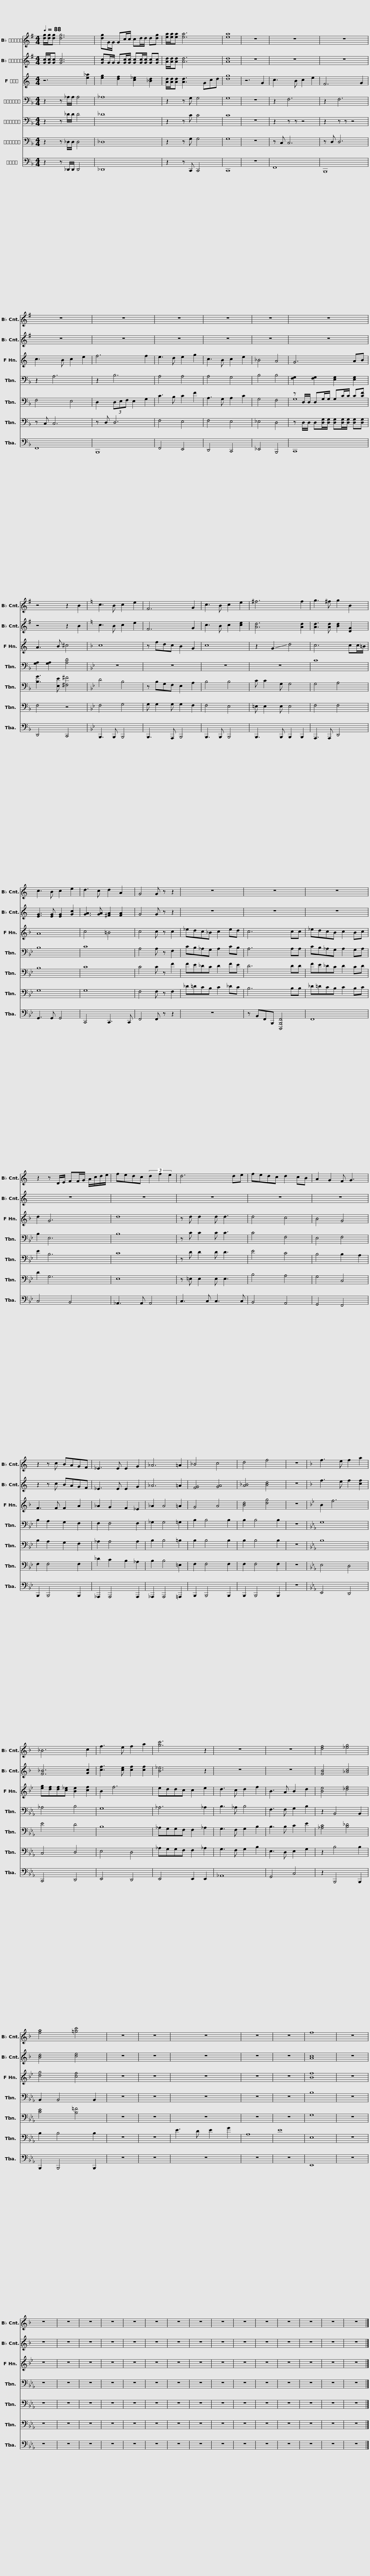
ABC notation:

X:1
%%score 1 2 3 4 ( 5 6 ) 7 8
L:1/8
Q:1/4=88
M:4/4
I:linebreak $
K:F
V:1 treble transpose=-2
V:2 treble transpose=-2
V:3 treble transpose=-7
V:4 bass
V:5 bass
V:6 bass
V:7 bass
V:8 bass
V:1
[K:G] [dg]/[dg]/[dg] [dg]6 | [dg]G/G/ Gc/c/ cd/d/ d[dg] | [ea]/[ea]/[ea] [ea]6 | [ea]8 | z8 |$ %5
 z8 | z8 | z8 | z8 | z8 | %10
 z8 | z8 |$ z8 | z4 z2 B2 |[K:C] c3 B c2 e2 | %15
 F6 G2 | c3 B c2 e2 |$ ^f6 f2 | g3 ^f g2 B2 | c3 B c2 e2 | %20
 d3 c d2 A2 | G4 G z z2 |$ z8 | z8 | z8 |$ %25
 z2 z D/E/ FF/G/ A/c/d/e/ | fedc (3d2 f2 e2 | d6 de | fedc d2 cB | A2 G2 F G3 |$ %30
 z2 z c BAGF | _E3 E E2 G2 | _A6 =A2 | _B4 c4 | d4 f4 | %35
 z8 |[K:F] f3 e f2 a2 |$ _B6 c2 | f3 e f2 a2 | [gc']6 z2 | %40
 z8 | z8 | [df]4 [_eg]4 |$ [fa]4 [=gc']4 | z8 | %45
 z8 | z8 | z8 | z8 | f8 | %50
 z8 | z8 | z8 | z8 | z8 | %55
 z8 | z8 |$ z8 | z8 | z8 | %60
 z8 | z8 | z8 | z8 | z8 | %65
 z8 |] %66
V:2
[K:G] [Gc]/[Gc]/[Gc] [Gc]6 | [Gc]G/G/ G[Gc]/[Gc]/ [Gc][Gc]/[Gc]/ [Gc][Gc] | [Ad]/[Ad]/[Ad] [Ad]6 | [Ad]8 | z8 |$ %5
 z8 | z8 | z8 | z8 | z8 | %10
 z8 | z8 |$ z8 | z4 z2 B2 |[K:C] c3 B c2 e2 | %15
 F6 G2 | c3 B c2 [ce]2 |$ [Ad]6 [Ad]2 | [Ad]3 [Ad] [Bd]2 [DG]2 | [EG]3 [EG] [EG]2 [Gc]2 | %20
 [GA]3 [GA] [^FA]2 [FA]2 | G4 G z z2 |$ z8 | z8 | z8 |$ %25
 z8 | z8 | z8 | z8 | z8 |$ %30
 z2 z c BAGF | _E3 E E2 G2 | _A6 =A2 | [FG]4 [GA]4 | [A_B]4 [Bd]4 | %35
 z8 |[K:F] f3 e f2 [cf]2 |$ [F_B]6 [Gc]2 | [cf]3 [ce] [cf]2 [cf]2 | [B_e]6 z2 | %40
 z8 | z8 | [FB]4 [_Ac]4 |$ [Bd]4 [ce]4 | z8 | %45
 z8 | z8 | z8 | z8 | [Ac]8 | %50
 z8 | z8 | z8 | z8 | z8 | %55
 z8 | z8 |$ z8 | z8 | z8 | %60
 z8 | z8 | z8 | z8 | z8 | %65
 z8 |] %66
V:3
[K:C] z6 [e_a]2 | [eg]2 [df]2 [c_e]2 [_Bd]2 | [Ad]/[Ad]/[Ad] [Ad]3 Gcd | [dg]8 | z6 G2 |$ %5
 c3 B c2 e2 | F6 G2 | c3 B c2 e2 | f6 f2 | e3 d e2 g2 | %10
 c3 B c2 e2 | _B4 A4 |$ G6 AB | A3 B ^c4 |[K:F] c8 | %15
 z fdc B2 G2 | c8 |$ z2 !-(!G2 !-)!d4 | c6 cc/=B/ | A8 | %20
 c4 =B4 | c4 c z c2 |$ _edc_B c2 ed | c6 cc | _edcB c2 Bc |$ %25
 d2 G6 | d8 | z d d2 d d3 | d4 c4 | B4 G4 |$ %30
 F3 F F2 A2 | _A2 G2 F2 _E2 | _A2 A4 =A2 | G4 A4 | [Bd]4 [dg]4 | %35
 z8 |[K:Bb] B2 f6 |$ [eg][df][df][c_e] [Be]2 [cf]2 | B2 f6 | eddc c2 e2 | %40
 d3 c d2 f2 | B3 A B2 d2 | [Be]4 [_df]4 |$ [dg]4 [cf]4 | z8 | %45
 z8 | z8 | z8 | z8 | [Bf]8 | %50
 z8 | z8 | z8 | z8 | z8 | %55
 z8 | z8 |$ z8 | z8 | z8 | %60
 z8 | z8 | z8 | z8 | z8 | %65
 z8 |] %66
V:4
 z2 z _A,/A,/ A,4 | _A,8 | z2 z G, G,4 | G,8 | z8 |$ %5
 z2 F,6 | z2 F,6 | z2 A,6 | z2 B,6 | A,4 A,4 | %10
 A,4 G,4 | B,4 B,4 |$ [F,G,]2 [F,G,]2 [E,G,]2 [E,G,]2 | [G,A,]2 [G,A,]2 [A,D]4 |[K:Bb] z8 | %15
 z8 | z8 |$ z8 | C8 | B,8 | %20
 C8 | A,4 A, z F,2 |$ CB,_A,G, A,2 CB, | A,6 A,A, | CB,_A,G, A,2 G,A, |$ %25
 B,2 E,6 | B,8 | z C C2 C C3 | C4 F,4 | E,4 F,4 |$ %30
 B,2 A,2 G,2 F,2 | F,2 F,4 F,2 | _G,2 G,4 =G,2 | B,2 B,4 B,2 | B,2 B,4 B,2 | %35
 z8 |[K:Eb] G,8 |$ _A,4 B,4 | G,8 | _A,6 _A,2 | %40
 B,3 _A, B,4 | F,3 F, G,2 B,2 | z2 B,,4 B,,2 |$ B,,2 B,,4 B,,2 | z8 | %45
 z8 | z8 | z8 | z8 | B,8 | %50
 z8 | z8 | z8 | z8 | z8 | %55
 z8 | z8 |$ z8 | z8 | z8 | %60
 z8 | z8 | z8 | z8 | z8 | %65
 z8 |] %66
V:5
 z2 z _D/D/ D4 | _D8 | z2 z C C4 | C8 | z8 |$ %5
 z2 z z z4 | z2 z z z4 | F,4 E,4 | D,2 (3D,E,F, E,2 G,2 | C3 B, C2 F2 | %10
 A,3 G, A,2 C2 | G,4 F,4 |$ z D,/D,/ D,G,/G,/ G,C/C/ C[CF] | [B,G]3 [E,E] [^F,^F]4 |[K:Bb] D4 B,4 | %15
 z B,G,F, E,2 A,2 | B,4 B,4 |$ C C2 G, G,4 | G,4 A,4 | B,8 | %20
 C8 | C4 C z F2 |$ FE_DC D2 FE | D6 DD | FE_DC D2 CD |$ %25
 E2 B,6 | C8 | z D D2 D D3 | E4 C4 | B,4 B,2 A,2 |$ %30
 B,2 A,2 G,2 F,2 | _A,2 A,4 A,2 | B,2 B,4 =B,2 | B,2 B,4 B,2 | B,2 B,4 B,2 | %35
 z8 |[K:Eb] B,8 |$ E4 D4 | B,8 | _A,G,G,F, F,2 _A,2 | %40
 G,3 F, G,2 B,2 | B,3 B, C2 E2 | [_A,C]4 [B,_D]4 |$ [CE]4 [B,=F]4 | z8 | %45
 z8 | z8 | z8 | z8 | G,8 | %50
 z8 | z8 | z8 | z8 | z8 | %55
 z8 | z8 |$ z8 | z8 | z8 | %60
 z8 | z8 | z8 | z8 | z8 | %65
 z8 |] %66
V:6
 x8 | x8 | x8 | x8 | x8 |$ %5
 x8 | x8 | x8 | x8 | x8 | %10
 x8 | x8 |$ G,8 | x8 |[K:Bb] x8 | %15
 x8 | x8 |$ x8 | x8 | x8 | %20
 x8 | x8 |$ x8 | x8 | x8 |$ %25
 x8 | x8 | x8 | x8 | x8 |$ %30
 x8 | x8 | x8 | x8 | x8 | %35
 x8 |[K:Eb] x8 |$ x8 | x8 | x8 | %40
 x8 | x8 | x8 |$ x8 | x8 | %45
 x8 | x8 | x8 | x8 | x8 | %50
 x8 | x8 | x8 | x8 | x8 | %55
 x8 | x8 |$ x8 | x8 | x8 | %60
 x8 | x8 | x8 | x8 | x8 | %65
 x8 |] %66
V:7
 z2 z _D,/D,/ D,4 | _D,8 | z2 z G, G,4 | G,8 | z8 |$ %5
 z C, C,6 | z D, D,6 | z C, C,6 | z D, D,6 | F,4 E,4 | %10
 F,4 E,4 | _E,4 D,4 |$ z D,/D,/ D,[D,G,]/[D,G,]/ [D,G,][D,G,]/[D,G,]/ [D,G,][D,G,] | F,4 z4 |[K:Bb] F,4 G,4 | %15
 G, G,2 G, G,2 F,2 | F,4 E,4 |$ =E, E,2 E, E,4 | F,4 F,4 | G,8 | %20
 G,8 | F,4 F, z F,2 |$ _D=DCB, C2 _DC | B,6 B,B, | _D=DCB, C2 B,C |$ %25
 D2 G,6 | E,8 | z =E, E,2 E, E,3 | B,4 A,4 | G,4 C,4 |$ %30
 F,2 F,4 F,2 | _D2 C2 B,2 _A,2 | B,2 B,4 =E,2 | F,2 F,4 F,2 | F,2 F,4 F,2 | %35
 z8 |[K:Eb] E,4 D,4 |$ C,4 D,4 | E,4 D,4 | _A,G,G,F, F,2 _A,2 | %40
 G,3 F, G,2 B,2 | E,3 D, E,2 G,2 | z2 B,4 B,2 |$ B,2 B,4 B,2 | z8 | %45
 z8 | E3 D E2 G2 | A,8 | E8 | E,8 | %50
 z8 | z8 | z8 | z8 | z8 | %55
 z8 | z8 |$ z8 | z8 | z8 | %60
 z8 | z8 | z8 | z8 | z8 | %65
 z8 |] %66
V:8
 z2 z _D,,/D,,/ D,,4 | _D,,8 | z2 z C,, C,,4 | C,,8 | z8 |$ %5
 F,,8 | B,,,8 | F,,8 | B,,,8 | F,,4 E,,4 | %10
 D,,4 C,,4 | _E,,4 B,,,4 |$ C,,8 | D,,4 C,,4 |[K:Bb] B,,,3 B,,, B,,,4 | %15
 B,,,3 A,,, B,,,4 | B,,,3 B,,, B,,,4 |$ B,,,3 B,,, B,,,2 B,,,2 | A,,,3 A,,, D,,4 | G,,3 G,, G,,4 | %20
 C,,4 C,,3 C,, | F,,4 F,, z z2 |$ z8 | z B,,F,,B,,, [D,,,B,,,F,,]4 | F,,8 |$ %25
 C,4 B,,4 | _A,,3 A,, A,,4 | C,3 C, C,3 C, | B,,4 A,,4 | G,,4 F,,4 |$ %30
 B,,,2 B,,,4 B,,,2 | _A,,,2 A,,,4 A,,,2 | _A,,,2 A,,,4 =A,,,2 | B,,,2 B,,,4 B,,,2 | B,,,2 B,,,4 B,,,2 | %35
 z8 |[K:Eb] E,,4 D,,4 |$ C,,4 D,,4 | E,,4 D,,4 | E,,4 E,,2 E,,2 | %40
 _A,,8 | G,,4 C,4 | z2 B,,,4 B,,,2 |$ B,,,2 B,,,4 B,,,2 | z8 | %45
 z8 | z8 | z8 | z8 | E,,8 | %50
 z8 | z8 | z8 | z8 | z8 | %55
 z8 | z8 |$ z8 | z8 | z8 | %60
 z8 | z8 | z8 | z8 | z8 | %65
 z8 |] %66
